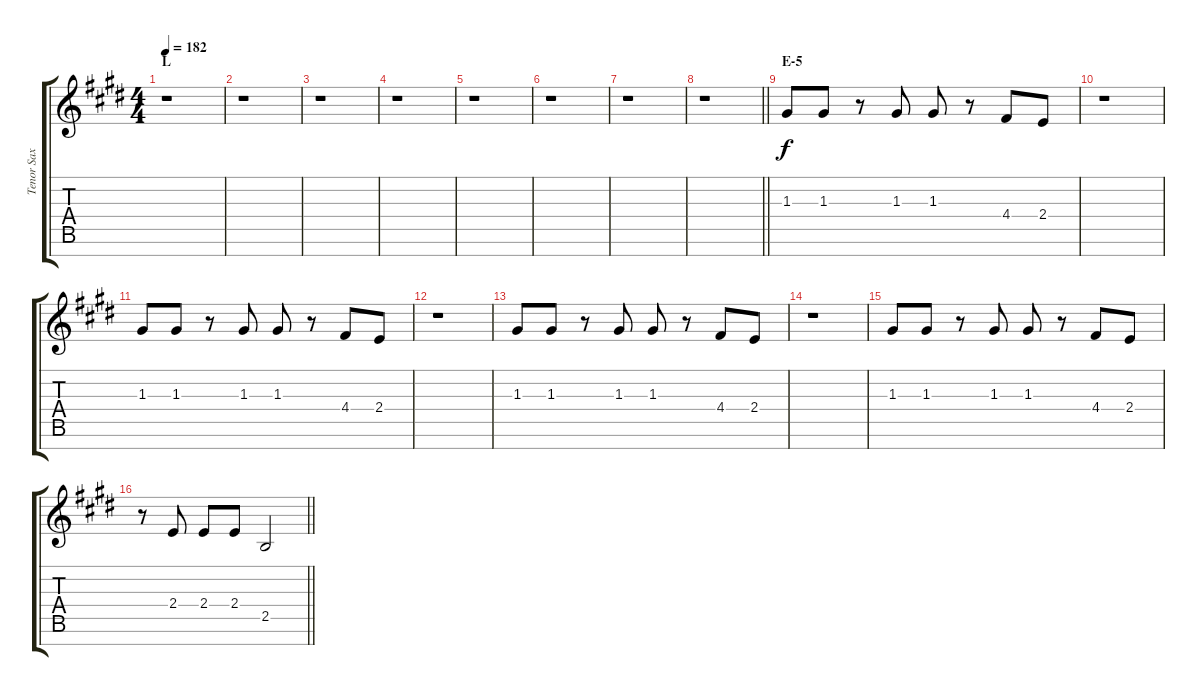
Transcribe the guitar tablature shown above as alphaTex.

\track ("Tenor Sax" "Tenor Sax") {instrument tenorsax}
\staff {score tabs}
\tuning (E5 B4 G4 D4 A3 E3 B2) {hide}
\ts (4 4)
\section ("" "L")
\tempo 182
\clef g2
\ks e
r.1{dy f} |
r.1 |
r.1 |
r.1 |
r.1 |
r.1 |
r.1 |
\barLineRight lightlight
r.1 |
\section ("" "E-5")
1.3.8 1.3.8 r.8 1.3.8 1.3.8 r.8 4.4.8 2.4.8 |
r.1 |
1.3.8 1.3.8 r.8 1.3.8 1.3.8 r.8 4.4.8 2.4.8 |
r.1 |
1.3.8 1.3.8 r.8 1.3.8 1.3.8 r.8 4.4.8 2.4.8 |
r.1 |
1.3.8 1.3.8 r.8 1.3.8 1.3.8 r.8 4.4.8 2.4.8 |
\barLineRight lightlight
r.8 2.4.8 2.4.8 2.4.8 2.5.2
